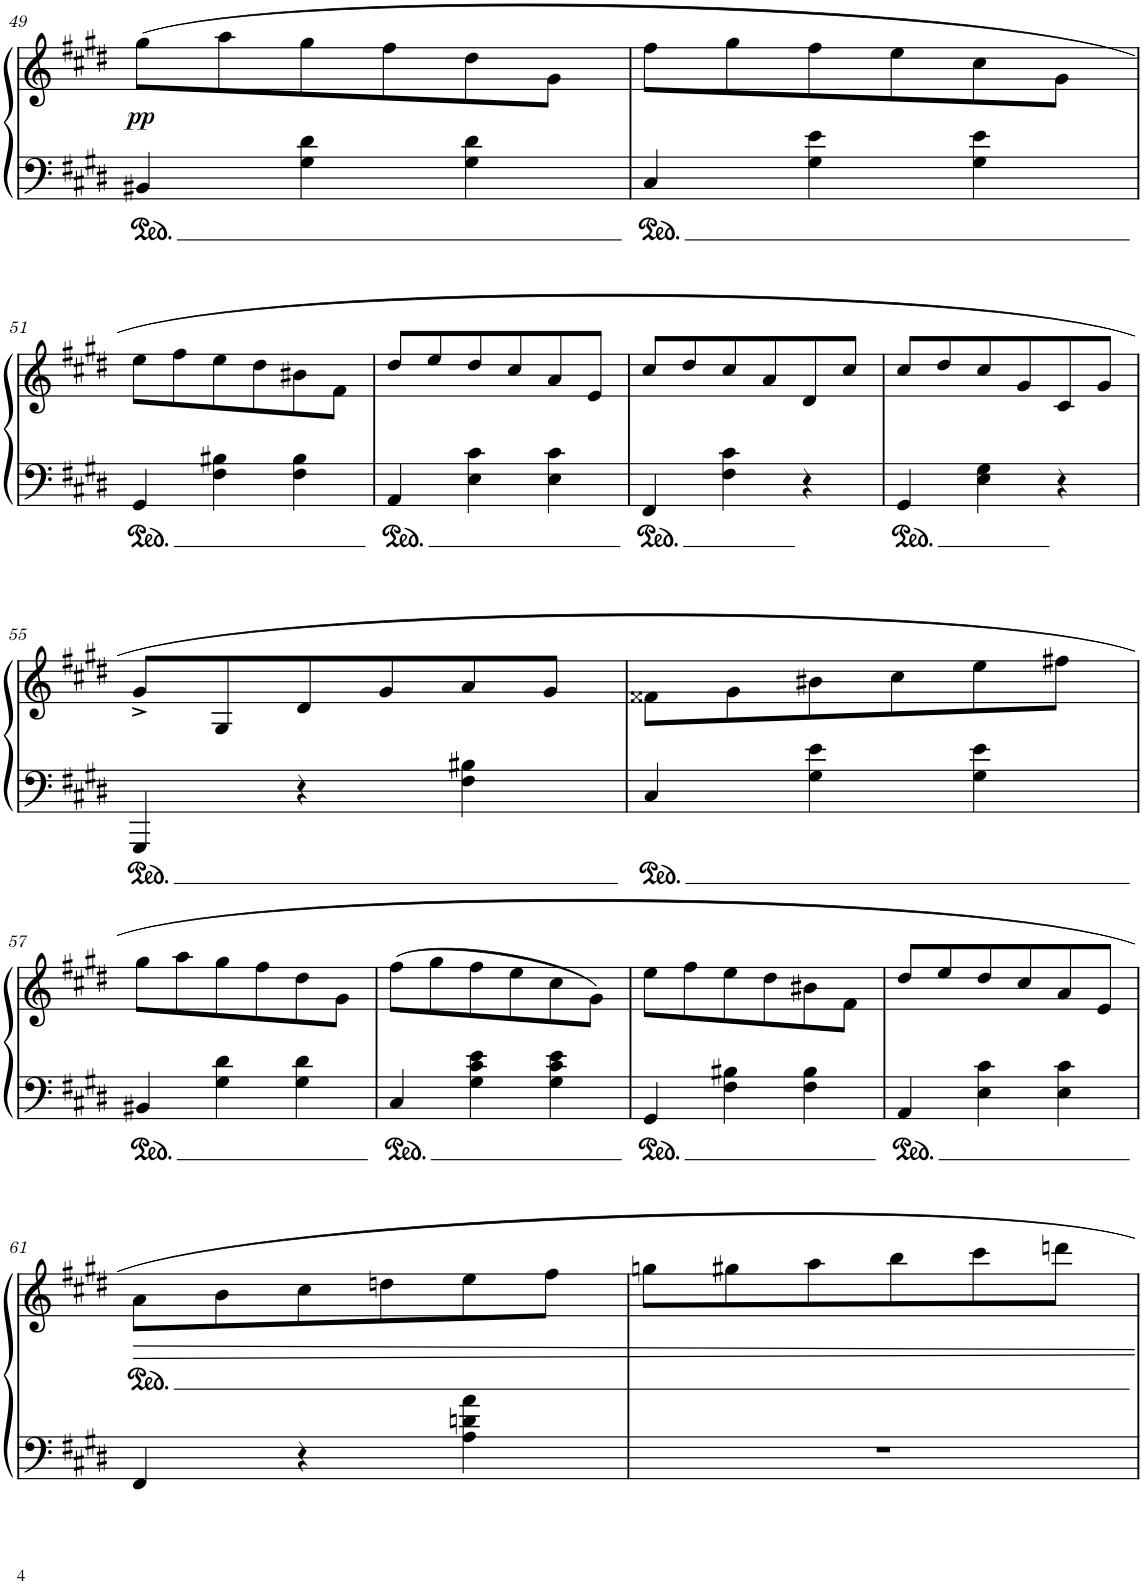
**kern	**kern	**dynam
*part1	*part1	*part1
*staff2	*staff1	*staff1/2
*I"Piano	*	*
*I'Pno	*	*
!!LO:PB:g=z
*clefF4	*clefG2	*
*k[f#c#g#d#]	*k[f#c#g#d#]	*
*M3/4	*M3/4	*
=49	=49	=49
!	!	!LO:DY:b
4BB#X/	8gg#\L	pp
.	8aa\	.
4G#\ 4d#\	8gg#\	.
.	8ff#\	.
4G#\ 4d#\	8dd#\	.
.	8g#\J	.
=50	=50	=50
4C#/	8ff#\L	.
.	8gg#\	.
4G#\ 4e\	8ff#\	.
.	8ee\	.
4G#\ 4e\	8cc#\	.
.	8g#\J	.
!!LO:LB:g=z
=51	=51	=51
4GG#/	8ee\L	.
.	8ff#\	.
4F#\ 4B#X\	8ee\	.
.	8dd#\	.
4F#\ 4B#\	8b#X\	.
.	8f#\J	.
=52	=52	=52
4AA/	8dd#/L	.
.	8ee/	.
4E\ 4c#\	8dd#/	.
.	8cc#/	.
4E\ 4c#\	8a/	.
.	8e/J	.
=53	=53	=53
4FF#/	8cc#/L	.
.	8dd#/	.
4F#\ 4c#\	8cc#/	.
.	8a/	.
4r	8d#/	.
.	8cc#/J	.
=54	=54	=54
4GG#/	8cc#/L	.
.	8dd#/	.
4E\ 4G#\	8cc#/	.
.	8g#/	.
4r	8c#/	.
.	8g#/J	.
!!LO:LB:g=z
=55	=55	=55
4GGG#/	8g#^/L	.
.	8G#/	.
4r	8d#/	.
.	8g#/	.
4F#\ 4B#X\	8a/	.
.	8g#/J	.
=56	=56	=56
4C#/	8f##X\L	.
.	8g#\	.
4G#\ 4e\	8b#X\	.
.	8cc#\	.
4G#\ 4e\	8ee\	.
.	8ff#X\J	.
!!LO:LB:g=z
=57	=57	=57
4BB#X/	8gg#\L	.
.	8aa\	.
4G#\ 4d#\	8gg#\	.
.	8ff#\	.
4G#\ 4d#\	8dd#\	.
.	8g#\J	.
=58	=58	=58
4C#/	(8ff#\L	.
.	8gg#\	.
4G#\ 4c#\ 4e\	8ff#\	.
.	8ee\	.
4G#\ 4c#\ 4e\	8cc#\	.
.	8g#\J)	.
=59	=59	=59
4GG#/	8ee\L	.
.	8ff#\	.
4F#\ 4B#X\	8ee\	.
.	8dd#\	.
4F#\ 4B#\	8b#X\	.
.	8f#\J	.
=60	=60	=60
4AA/	8dd#/L	.
.	8ee/	.
4E\ 4c#\	8dd#/	.
.	8cc#/	.
4E\ 4c#\	8a/	.
.	8e/J	.
!!LO:LB:g=z
=61	=61	=61
4FF#/	8a\L	.
.	8b\	.
4r	8cc#\	.
.	8ddn\	.
4A\ 4dn\ 4a\	8ee\	.
.	8ff#\J	.
=62	=62	=62
2.r	8ggn\L	.
.	8gg#X\	.
.	8aa\	.
.	8bb\	.
.	8ccc#\	.
.	8dddn\J	.
=	=	=
*-	*-	*-
